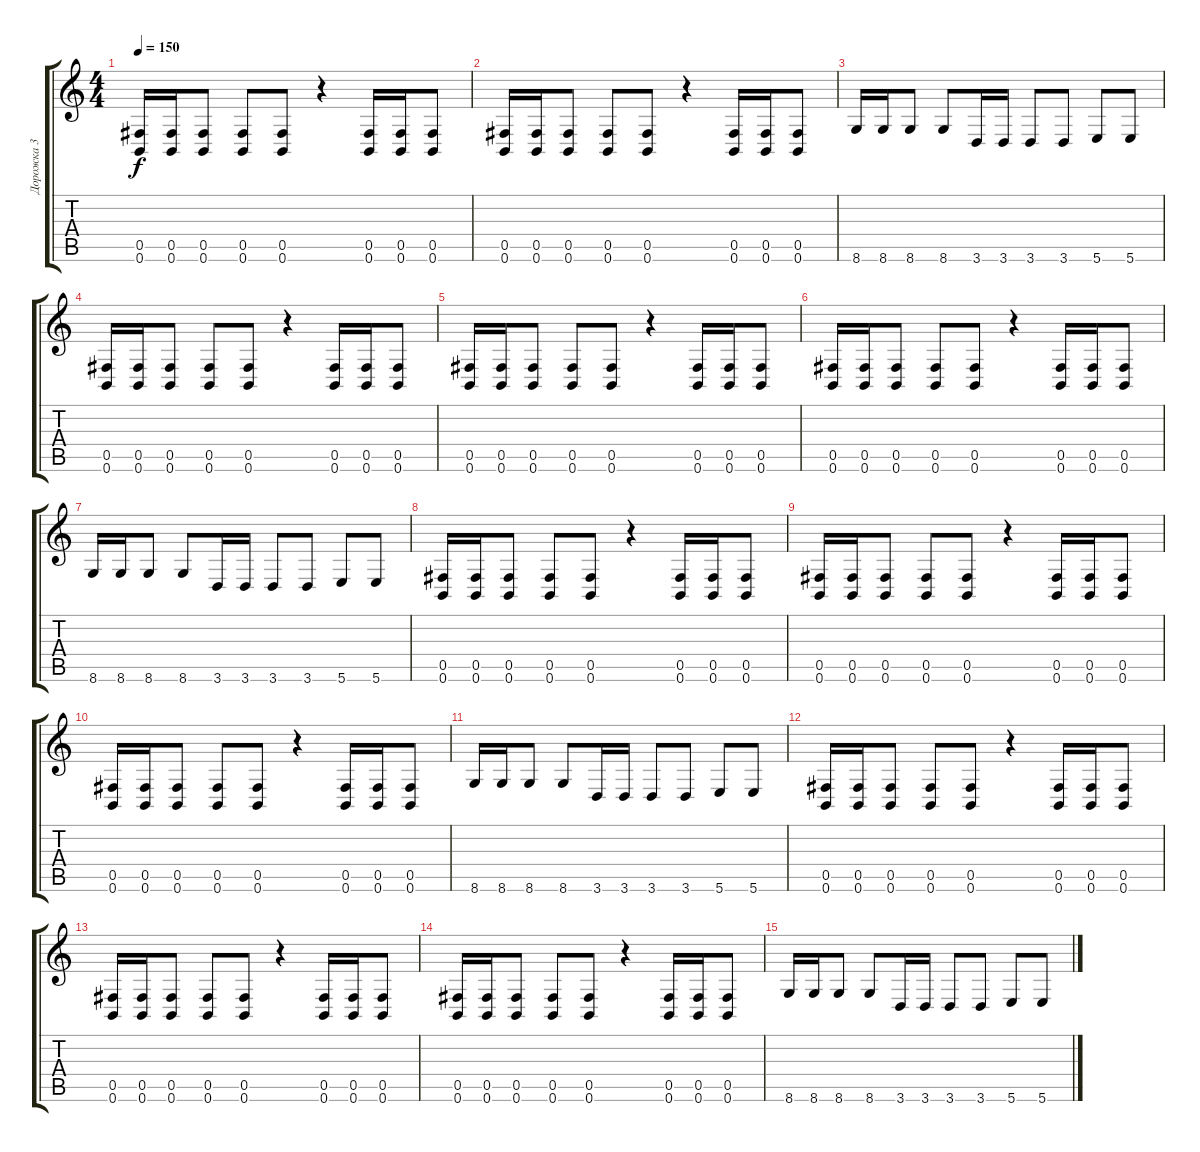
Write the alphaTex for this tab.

\track ("Дорожка 3" "Дорожка 3") {instrument distortionguitar}
\staff {score tabs}
\tuning (Db4 Ab3 E3 B2 Gb2 B1) {hide}
\ts (4 4)
\tempo 150
\clef g2
\ks c
(0.5 0.6).16{dy f} (0.5 0.6).16 (0.5 0.6).8 (0.5 0.6).8 (0.5 0.6).8 r.4 (0.5 0.6).16 (0.5 0.6).16 (0.5 0.6).8 |
(0.5 0.6).16 (0.5 0.6).16 (0.5 0.6).8 (0.5 0.6).8 (0.5 0.6).8 r.4 (0.5 0.6).16 (0.5 0.6).16 (0.5 0.6).8 |
8.6.16 8.6.16 8.6.8 8.6.8 3.6.16 3.6.16 3.6.8 3.6.8 5.6.8 5.6.8 |
(0.5 0.6).16 (0.5 0.6).16 (0.5 0.6).8 (0.5 0.6).8 (0.5 0.6).8 r.4 (0.5 0.6).16 (0.5 0.6).16 (0.5 0.6).8 |
(0.5 0.6).16 (0.5 0.6).16 (0.5 0.6).8 (0.5 0.6).8 (0.5 0.6).8 r.4 (0.5 0.6).16 (0.5 0.6).16 (0.5 0.6).8 |
(0.5 0.6).16 (0.5 0.6).16 (0.5 0.6).8 (0.5 0.6).8 (0.5 0.6).8 r.4 (0.5 0.6).16 (0.5 0.6).16 (0.5 0.6).8 |
8.6.16 8.6.16 8.6.8 8.6.8 3.6.16 3.6.16 3.6.8 3.6.8 5.6.8 5.6.8 |
(0.5 0.6).16 (0.5 0.6).16 (0.5 0.6).8 (0.5 0.6).8 (0.5 0.6).8 r.4 (0.5 0.6).16 (0.5 0.6).16 (0.5 0.6).8 |
(0.5 0.6).16 (0.5 0.6).16 (0.5 0.6).8 (0.5 0.6).8 (0.5 0.6).8 r.4 (0.5 0.6).16 (0.5 0.6).16 (0.5 0.6).8 |
(0.5 0.6).16 (0.5 0.6).16 (0.5 0.6).8 (0.5 0.6).8 (0.5 0.6).8 r.4 (0.5 0.6).16 (0.5 0.6).16 (0.5 0.6).8 |
8.6.16 8.6.16 8.6.8 8.6.8 3.6.16 3.6.16 3.6.8 3.6.8 5.6.8 5.6.8 |
(0.5 0.6).16 (0.5 0.6).16 (0.5 0.6).8 (0.5 0.6).8 (0.5 0.6).8 r.4 (0.5 0.6).16 (0.5 0.6).16 (0.5 0.6).8 |
(0.5 0.6).16 (0.5 0.6).16 (0.5 0.6).8 (0.5 0.6).8 (0.5 0.6).8 r.4 (0.5 0.6).16 (0.5 0.6).16 (0.5 0.6).8 |
(0.5 0.6).16 (0.5 0.6).16 (0.5 0.6).8 (0.5 0.6).8 (0.5 0.6).8 r.4 (0.5 0.6).16 (0.5 0.6).16 (0.5 0.6).8 |
8.6.16 8.6.16 8.6.8 8.6.8 3.6.16 3.6.16 3.6.8 3.6.8 5.6.8 5.6.8
